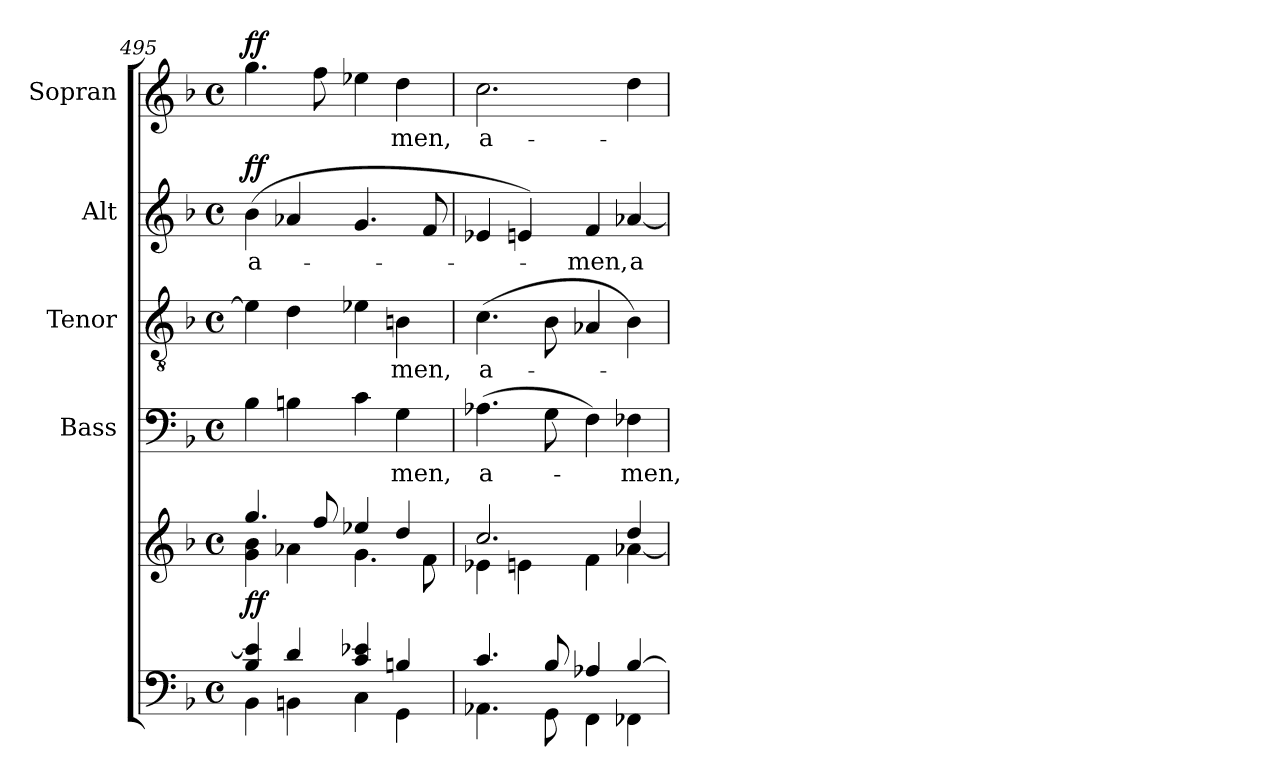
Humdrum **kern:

**kern	**kern	**dynam	**kern	**text	**kern	**text	**kern	**text	**dynam	**kern	**text	**dynam
*part5	*part5	*part5	*part4	*part4	*part3	*part3	*part2	*part2	*part2	*part1	*part1	*part1
*staff6	*staff5	*staff5/6	*staff4	*staff4	*staff3	*staff3	*staff2	*staff2	*staff2	*staff1	*staff1	*staff1
*	*	*	*I"Bass	*	*I"Tenor	*	*I"Alt	*	*	*I"Sopran	*	*
*	*	*	*I'B.	*	*I'T.	*	*I'A.	*	*	*I'S.	*	*
*clefF4	*clefG2	*	*clefF4	*	*clefGv2	*	*clefG2	*	*	*clefG2	*	*
*k[b-]	*k[b-]	*	*k[b-]	*	*k[b-]	*	*k[b-]	*	*	*k[b-]	*	*
*F:	*F:	*	*F:	*	*F:	*	*F:	*	*	*F:	*	*
*M4/4	*M4/4	*	*M4/4	*	*M4/4	*	*M4/4	*	*	*M4/4	*	*
*met(c)	*met(c)	*	*met(c)	*	*met(c)	*	*met(c)	*	*	*met(c)	*	*
=495	=495	=495	=495	=495	=495	=495	=495	=495	=495	=495	=495	=495
*^	*^	*	*	*	*	*	*	*	*	*	*	*
!	!	!	!	!LO:DY:b	!	!	!	!	!	!LO:LY:b	!LO:DY:a	!	!	!LO:DY:a
4B-/ 4e-/]	4BB-\	4.gg/	4g\ 4b-\	ff	4B-\	.	4e-\]	.	(>4b-\	a-	ff	4.gg\	.	ff
4d/	4BBn\	.	4a-X\	.	4Bn\	.	4d\	.	4a-X/	.	.	.	.	.
.	.	8ff/	.	.	.	.	.	.	.	.	.	8ff\	.	.
4c/ 4e-X/	4C\	4ee-X/	4.g\	.	4c\	.	4e-X\	.	4.g/	.	.	4ee-X\	.	.
!	!	!	!	!	!	!LO:LY:b	!	!LO:LY:b	!	!	!	!	!LO:LY:b	!
4Bn/	4GG\	4dd/	.	.	4G\	-men,	4Bn\	-men,	.	.	.	4dd\	-men,	.
.	.	.	8f\	.	.	.	.	.	8f/	.	.	.	.	.
=496	=496	=496	=496	=496	=496	=496	=496	=496	=496	=496	=496	=496	=496	=496
!	!	!	!	!	!	!LO:LY:b	!	!LO:LY:b	!	!	!	!	!LO:LY:b	!
4.c/	4.AA-X\	2.cc/	4e-X\	.	(>4.A-X\	a-	(>4.c\	a-	4e-X/	.	.	2.cc\	a-	.
.	.	.	4en\	.	.	.	.	.	4en/)	.	.	.	.	.
8B-/	8GG\	.	.	.	8G\	.	8B-\	.	.	.	.	.	.	.
!	!	!	!	!	!	!	!	!	!	!LO:LY:b	!	!	!	!
4A-X/	4FF\	.	4f\	.	4F\)	.	4A-X/	.	4f/	-men,	.	.	.	.
!	!	!	!	!	!	!LO:LY:b	!	!	!	!LO:LY:b	!	!	!	!
[>4B-/	4FF-X\	4dd/	[<4a-X\	.	4F-X\	-men,	4B-\)	.	[4a-X/	a-	.	4dd\	.	.
*v	*v	*	*	*	*	*	*	*	*	*	*	*	*	*
*	*v	*v	*	*	*	*	*	*	*	*	*	*	*
=	=	=	=	=	=	=	=	=	=	=	=	=
*-	*-	*-	*-	*-	*-	*-	*-	*-	*-	*-	*-	*-
